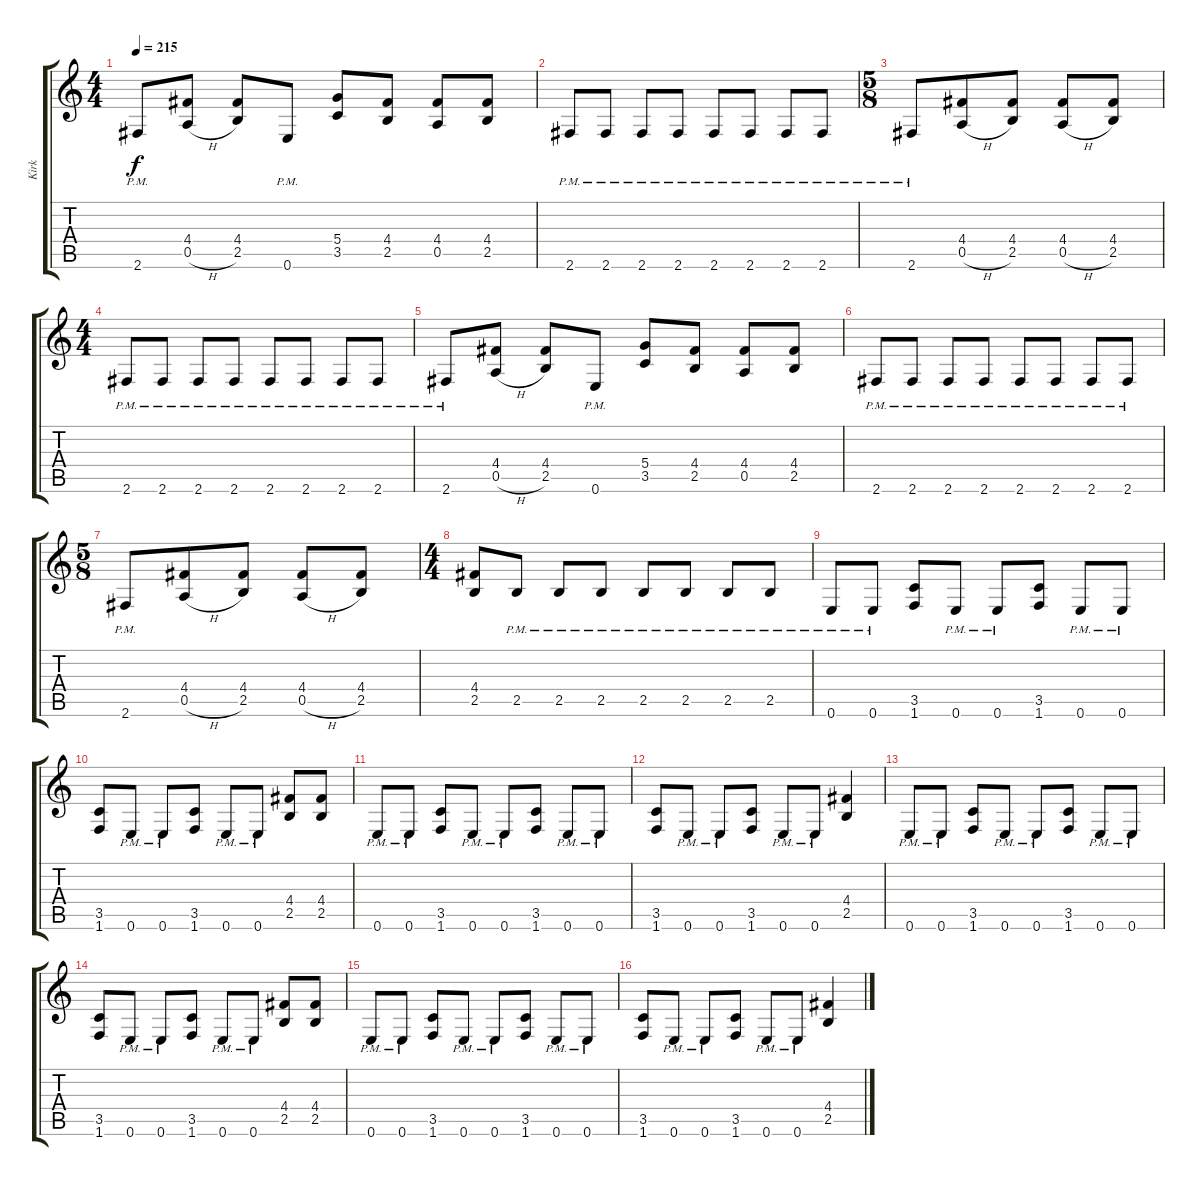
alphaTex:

\track ("Kirk" "Kirk") {instrument overdrivenguitar}
\staff {score tabs}
\tuning (E4 B3 G3 D3 A2 E2) {hide}
\ts (4 4)
\tempo 215
\clef g2
\ks c
2.6{pm}.8{dy f} (4.4 0.5{h}).8 (4.4 2.5).8 0.6{pm}.8 (5.4 3.5).8 (4.4 2.5).8 (4.4 0.5).8 (4.4 2.5).8 |
2.6{pm}.8 2.6{pm}.8 2.6{pm}.8 2.6{pm}.8 2.6{pm}.8 2.6{pm}.8 2.6{pm}.8 2.6{pm}.8 |
\ts (5 8)
2.6{pm}.8 (4.4 0.5{h}).8 (4.4 2.5).8 (4.4 0.5{h}).8 (4.4 2.5).8 |
\ts (4 4)
2.6{pm}.8 2.6{pm}.8 2.6{pm}.8 2.6{pm}.8 2.6{pm}.8 2.6{pm}.8 2.6{pm}.8 2.6{pm}.8 |
2.6{pm}.8 (4.4 0.5{h}).8 (4.4 2.5).8 0.6{pm}.8 (5.4 3.5).8 (4.4 2.5).8 (4.4 0.5).8 (4.4 2.5).8 |
2.6{pm}.8 2.6{pm}.8 2.6{pm}.8 2.6{pm}.8 2.6{pm}.8 2.6{pm}.8 2.6{pm}.8 2.6{pm}.8 |
\ts (5 8)
2.6{pm}.8 (4.4 0.5{h}).8 (4.4 2.5).8 (4.4 0.5{h}).8 (4.4 2.5).8 |
\ts (4 4)
(4.4 2.5).8 2.5{pm}.8 2.5{pm}.8 2.5{pm}.8 2.5{pm}.8 2.5{pm}.8 2.5{pm}.8 2.5{pm}.8 |
0.6{pm}.8 0.6{pm}.8 (3.5 1.6).8 0.6{pm}.8 0.6{pm}.8 (3.5 1.6).8 0.6{pm}.8 0.6{pm}.8 |
(3.5 1.6).8 0.6{pm}.8 0.6{pm}.8 (3.5 1.6).8 0.6{pm}.8 0.6{pm}.8 (4.4 2.5).8 (4.4 2.5).8 |
0.6{pm}.8 0.6{pm}.8 (3.5 1.6).8 0.6{pm}.8 0.6{pm}.8 (3.5 1.6).8 0.6{pm}.8 0.6{pm}.8 |
(3.5 1.6).8 0.6{pm}.8 0.6{pm}.8 (3.5 1.6).8 0.6{pm}.8 0.6{pm}.8 (4.4 2.5).4 |
0.6{pm}.8 0.6{pm}.8 (3.5 1.6).8 0.6{pm}.8 0.6{pm}.8 (3.5 1.6).8 0.6{pm}.8 0.6{pm}.8 |
(3.5 1.6).8 0.6{pm}.8 0.6{pm}.8 (3.5 1.6).8 0.6{pm}.8 0.6{pm}.8 (4.4 2.5).8 (4.4 2.5).8 |
0.6{pm}.8 0.6{pm}.8 (3.5 1.6).8 0.6{pm}.8 0.6{pm}.8 (3.5 1.6).8 0.6{pm}.8 0.6{pm}.8 |
(3.5 1.6).8 0.6{pm}.8 0.6{pm}.8 (3.5 1.6).8 0.6{pm}.8 0.6{pm}.8 (4.4 2.5).4
